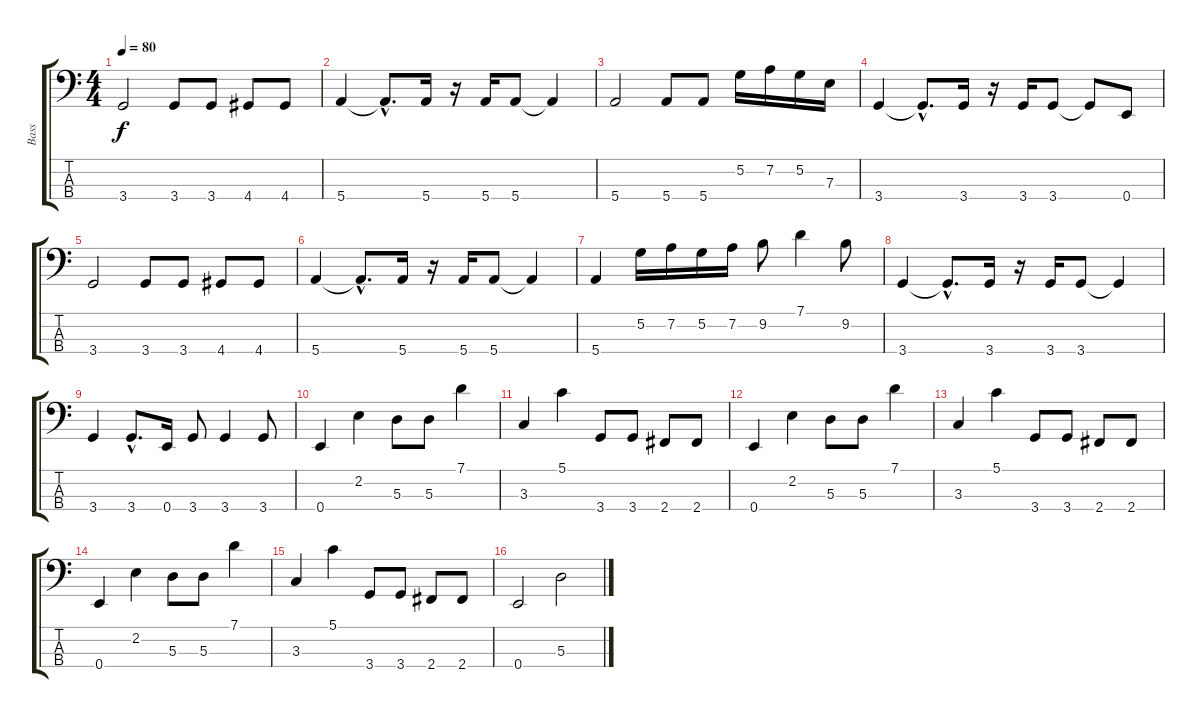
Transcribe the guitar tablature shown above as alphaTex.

\track ("Bass" "Bass") {instrument electricbasspick}
\staff {score tabs}
\tuning (G2 D2 A1 E1) {hide}
\ts (4 4)
\tempo 80
\clef f4
\ks c
3.4.2{dy f} 3.4.8 3.4.8 4.4.8 4.4.8 |
5.4.4 5.4{hac t}.8{d} 5.4.16 r.16 5.4.16 5.4.8 5.4{t}.4 |
5.4.2 5.4.8 5.4.8 5.2.16 7.2.16 5.2.16 7.3.16 |
3.4.4 3.4{hac t}.8{d} 3.4.16 r.16 3.4.16 3.4.8 3.4{t}.8 0.4.8 |
3.4.2 3.4.8 3.4.8 4.4.8 4.4.8 |
5.4.4 5.4{hac t}.8{d} 5.4.16 r.16 5.4.16 5.4.8 5.4{t}.4 |
5.4.4 5.2.16 7.2.16 5.2.16 7.2.16 9.2.8 7.1.4 9.2.8 |
3.4.4 3.4{hac t}.8{d} 3.4.16 r.16 3.4.16 3.4.8 3.4{t}.4 |
3.4.4 3.4{hac}.8{d} 0.4.16 3.4.8 3.4.4 3.4.8 |
0.4.4 2.2.4 5.3.8 5.3.8 7.1.4 |
3.3.4 5.1.4 3.4.8 3.4.8 2.4.8 2.4.8 |
0.4.4 2.2.4 5.3.8 5.3.8 7.1.4 |
3.3.4 5.1.4 3.4.8 3.4.8 2.4.8 2.4.8 |
0.4.4 2.2.4 5.3.8 5.3.8 7.1.4 |
3.3.4 5.1.4 3.4.8 3.4.8 2.4.8 2.4.8 |
0.4.2 5.3.2
